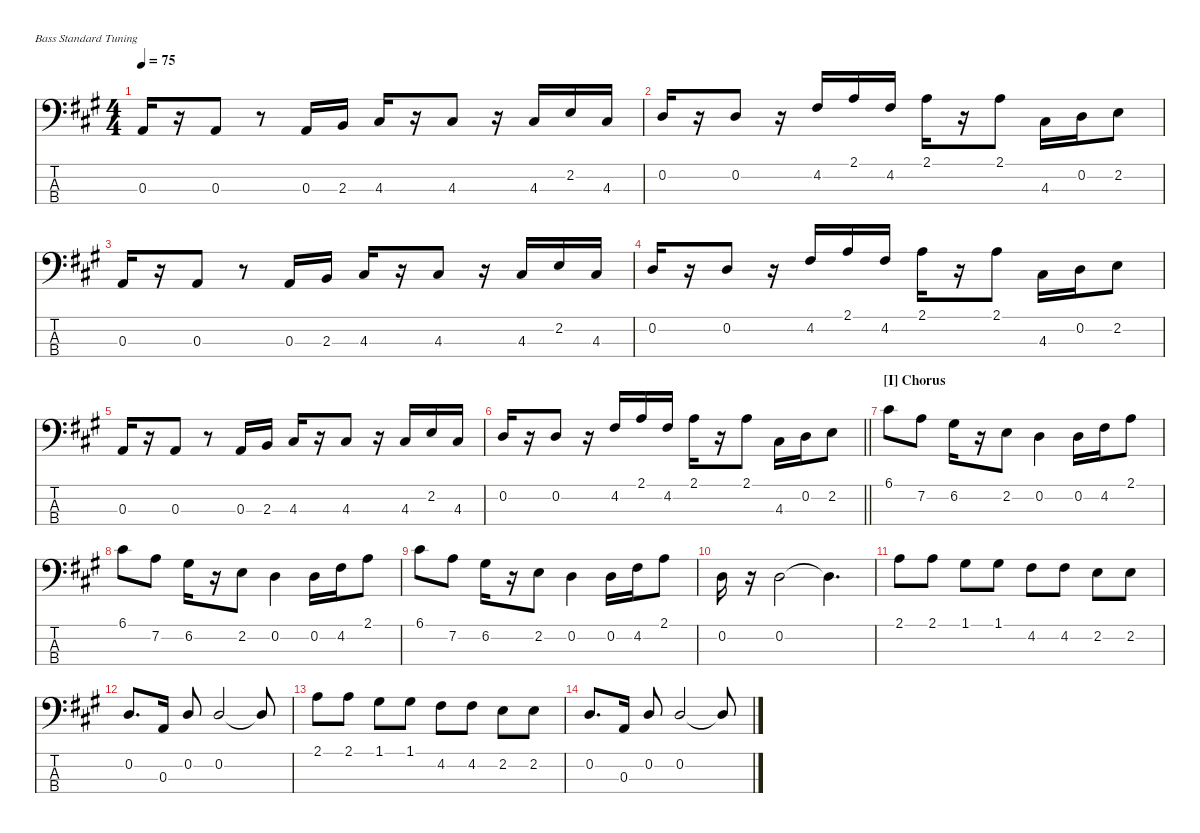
\hideDynamics
\bracketExtendMode nobrackets
\singleTrackTrackNamePolicy hidden
\multiTrackTrackNamePolicy hidden
\otherSystemsTrackNameOrientation horizontal
\track ("Rick Danko" "E-Bass") {instrument electricbassfinger}
\staff {score tabs}
\tuning (G2 D2 A1 E1)
\ts (4 4)
\tempo 75
\clef f4
\ks a
0.3{acc forcenatural}.16{dy mf beam Up} r.16{beam Up} 0.3{acc forcenatural}.8{beam Up} r.8{beam Up} 0.3{acc forcenatural}.16{beam Up} 2.3{acc forcenatural}.16{beam Up} 4.3{acc #}.16{beam Up} r.16{beam Up} 4.3{acc #}.8{beam Up} r.16{beam Up} 4.3{acc #}.16{beam Down} 2.2{acc forcenatural}.16{beam Down} 4.3{acc #}.16{beam Down} |
0.2{acc forcenatural}.16{beam Up} r.16{beam Up} 0.2{acc forcenatural}.8{beam Up} r.16{beam Up} 4.2{acc #}.16{beam Down} 2.1{acc forcenatural}.16{beam Down} 4.2{acc #}.16{beam Down} 2.1{acc forcenatural}.16{beam Down} r.16{beam Down} 2.1{acc forcenatural}.8{beam Down} 4.3{acc #}.16{beam Down} 0.2{acc forcenatural}.16{beam Down} 2.2{acc forcenatural}.8{beam Down} |
0.3{acc forcenatural}.16{beam Up} r.16{beam Up} 0.3{acc forcenatural}.8{beam Up} r.8{beam Up} 0.3{acc forcenatural}.16{beam Up} 2.3{acc forcenatural}.16{beam Up} 4.3{acc #}.16{beam Up} r.16{beam Up} 4.3{acc #}.8{beam Up} r.16{beam Up} 4.3{acc #}.16{beam Down} 2.2{acc forcenatural}.16{beam Down} 4.3{acc #}.16{beam Down} |
0.2{acc forcenatural}.16{beam Up} r.16{beam Up} 0.2{acc forcenatural}.8{beam Up} r.16{beam Up} 4.2{acc #}.16{beam Down} 2.1{acc forcenatural}.16{beam Down} 4.2{acc #}.16{beam Down} 2.1{acc forcenatural}.16{beam Down} r.16{beam Down} 2.1{acc forcenatural}.8{beam Down} 4.3{acc #}.16{beam Down} 0.2{acc forcenatural}.16{beam Down} 2.2{acc forcenatural}.8{beam Down} |
0.3{acc forcenatural}.16{beam Up} r.16{beam Up} 0.3{acc forcenatural}.8{beam Up} r.8{beam Up} 0.3{acc forcenatural}.16{beam Up} 2.3{acc forcenatural}.16{beam Up} 4.3{acc #}.16{beam Up} r.16{beam Up} 4.3{acc #}.8{beam Up} r.16{beam Up} 4.3{acc #}.16{beam Down} 2.2{acc forcenatural}.16{beam Down} 4.3{acc #}.16{beam Down} |
\barLineRight lightlight
0.2{acc forcenatural}.16{beam Up} r.16{beam Up} 0.2{acc forcenatural}.8{beam Up} r.16{beam Up} 4.2{acc #}.16{beam Down} 2.1{acc forcenatural}.16{beam Down} 4.2{acc #}.16{beam Down} 2.1{acc forcenatural}.16{beam Down} r.16{beam Down} 2.1{acc forcenatural}.8{beam Down} 4.3{acc #}.16{beam Down} 0.2{acc forcenatural}.16{beam Down} 2.2{acc forcenatural}.8{beam Down} |
\section ("I" "Chorus")
6.1{acc #}.8{beam Down} 7.2{acc forcenatural}.8{beam Down} 6.2{acc #}.16{beam Down} r.16{beam Down} 2.2{acc forcenatural}.8{beam Down} 0.2{acc forcenatural}.4{beam Down} 0.2{acc forcenatural}.16{beam Down} 4.2{acc #}.16{beam Down} 2.1{acc forcenatural}.8{beam Down} |
6.1{acc #}.8{beam Down} 7.2{acc forcenatural}.8{beam Down} 6.2{acc #}.16{beam Down} r.16{beam Down} 2.2{acc forcenatural}.8{beam Down} 0.2{acc forcenatural}.4{beam Down} 0.2{acc forcenatural}.16{beam Down} 4.2{acc #}.16{beam Down} 2.1{acc forcenatural}.8{beam Down} |
6.1{acc #}.8{beam Down} 7.2{acc forcenatural}.8{beam Down} 6.2{acc #}.16{beam Down} r.16{beam Down} 2.2{acc forcenatural}.8{beam Down} 0.2{acc forcenatural}.4{beam Down} 0.2{acc forcenatural}.16{beam Down} 4.2{acc #}.16{beam Down} 2.1{acc forcenatural}.8{beam Down} |
0.2{acc forcenatural}.16{beam Down} r.16{beam Down} 0.2{acc forcenatural}.2{beam Down} 0.2{t acc forcenatural}.4{d beam Down} |
2.1{acc forcenatural}.8{beam Down} 2.1{acc forcenatural}.8{beam Down} 1.1{acc #}.8{beam Down} 1.1{acc #}.8{beam Down} 4.2{acc #}.8{beam Down} 4.2{acc #}.8{beam Down} 2.2{acc forcenatural}.8{beam Down} 2.2{acc forcenatural}.8{beam Down} |
0.2{acc forcenatural}.8{d beam Up} 0.3{acc forcenatural}.16{beam Up} 0.2{acc forcenatural}.8{beam Up} 0.2{acc forcenatural}.2{beam Up} 0.2{t acc forcenatural}.8{beam Up} |
2.1{acc forcenatural}.8{beam Down} 2.1{acc forcenatural}.8{beam Down} 1.1{acc #}.8{beam Down} 1.1{acc #}.8{beam Down} 4.2{acc #}.8{beam Down} 4.2{acc #}.8{beam Down} 2.2{acc forcenatural}.8{beam Down} 2.2{acc forcenatural}.8{beam Down} |
0.2{acc forcenatural}.8{d beam Up} 0.3{acc forcenatural}.16{beam Up} 0.2{acc forcenatural}.8{beam Up} 0.2{acc forcenatural}.2{beam Up} 0.2{t acc forcenatural}.8{beam Up}
